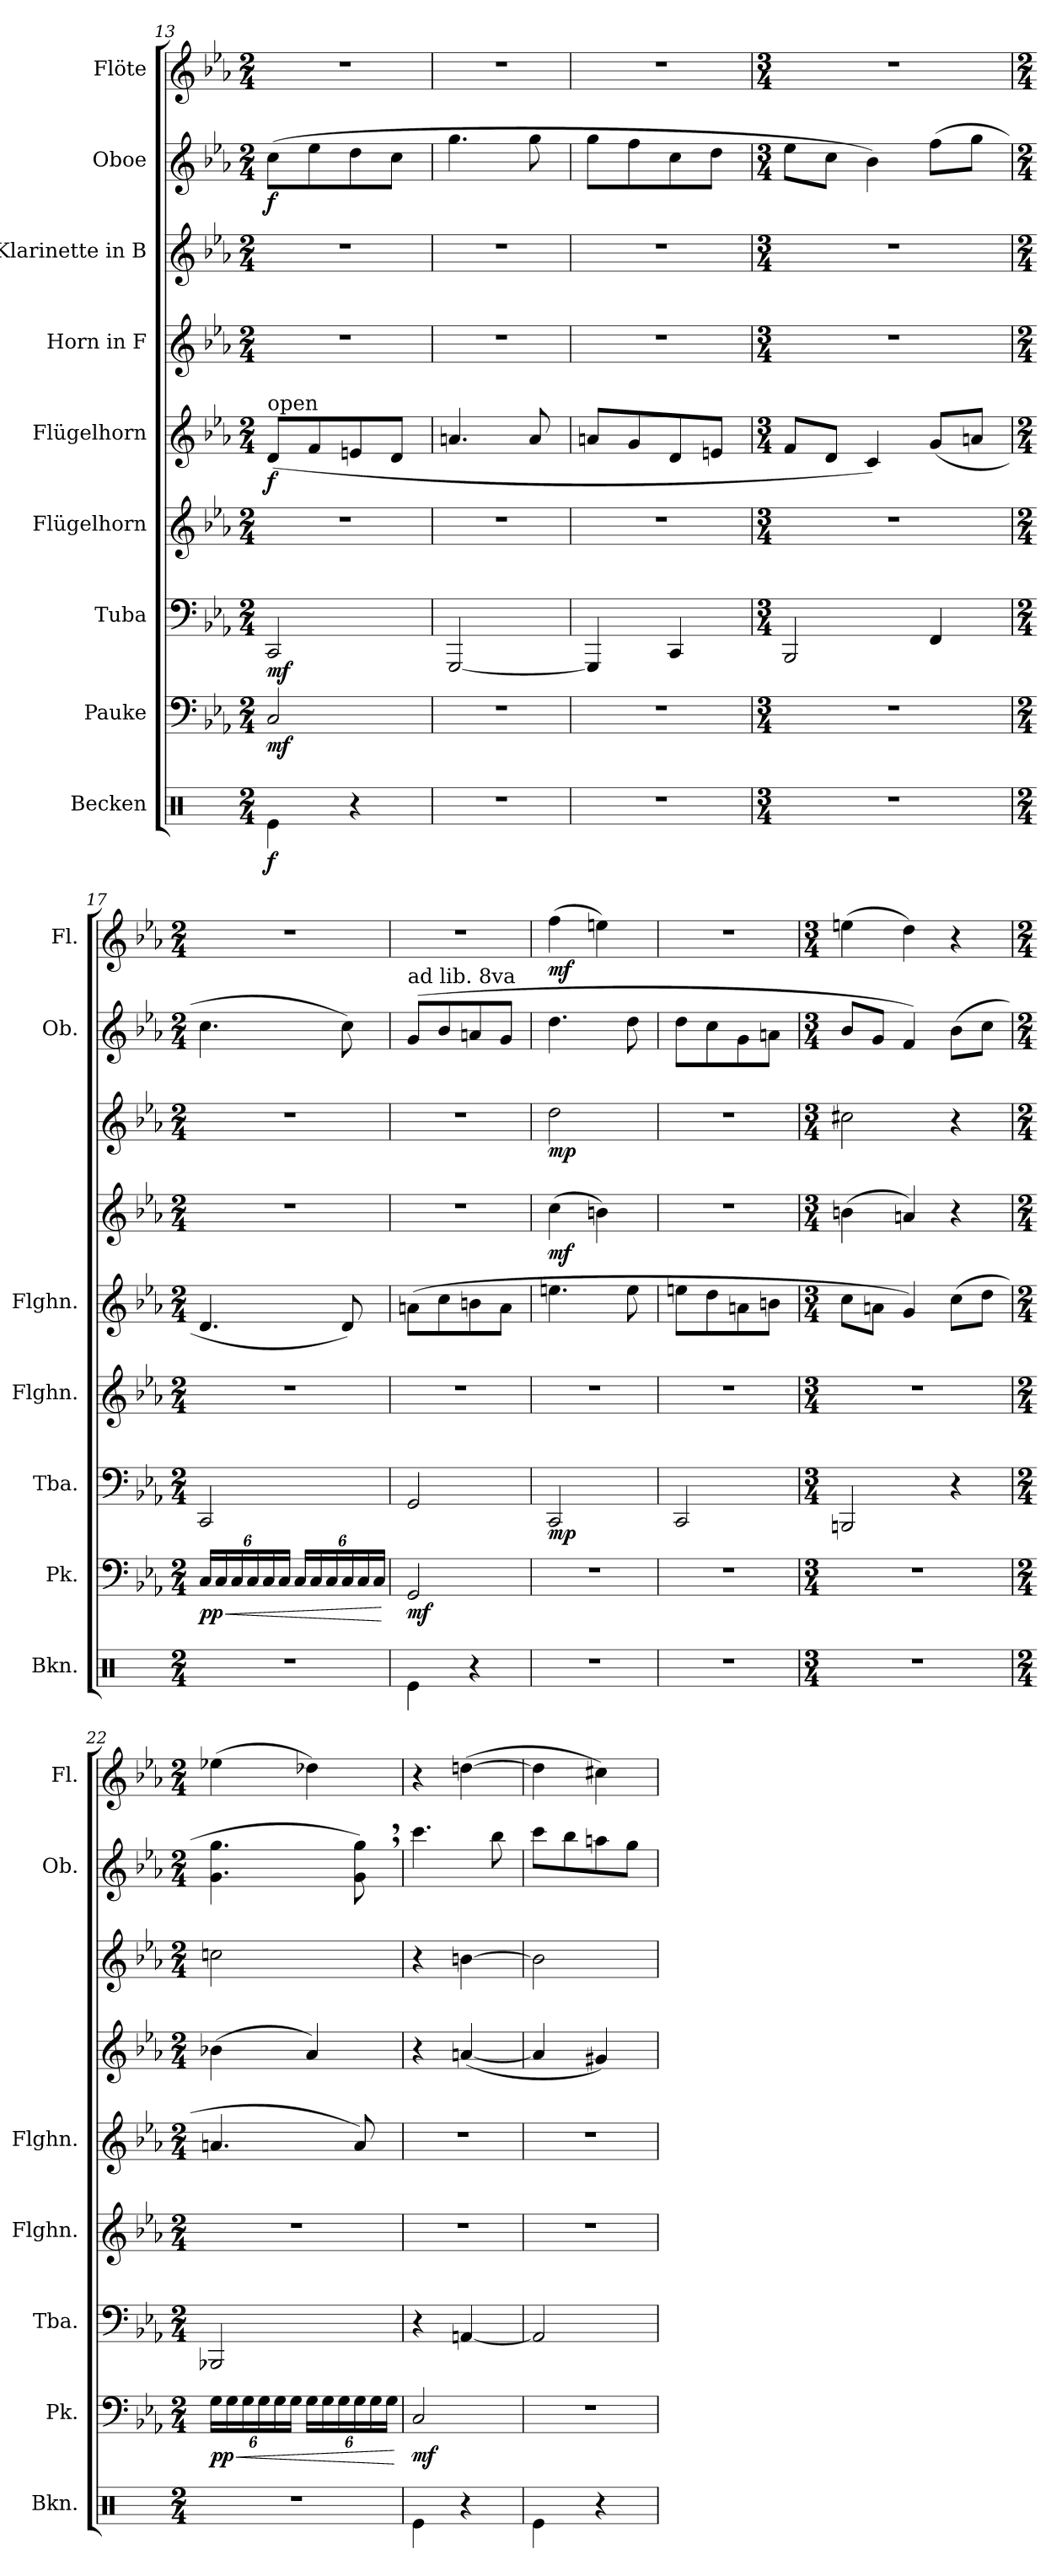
**kern	**dynam	**kern	**dynam	**kern	**dynam	**kern	**kern	**dynam	**kern	**dynam	**kern	**dynam	**kern	**dynam	**kern	**dynam
*part9	*part9	*part8	*part8	*part7	*part7	*part6	*part5	*part5	*part4	*part4	*part3	*part3	*part2	*part2	*part1	*part1
*staff9	*staff9	*staff8	*staff8	*staff7	*staff7	*staff6	*staff5	*staff5	*staff4	*staff4	*staff3	*staff3	*staff2	*staff2	*staff1	*staff1
*I"Becken	*	*I"Pauke	*	*I"Tuba	*	*I"Flügelhorn	*I"Flügelhorn	*	*I"Horn in F	*	*I"Klarinette in B	*	*I"Oboe	*	*I"Flöte	*
*I'Bkn.	*	*I'Pk.	*	*I'Tba.	*	*I'Flghn.	*I'Flghn.	*	*	*	*	*	*I'Ob.	*	*I'Fl.	*
*clefX	*	*clefF4	*	*clefF4	*	*clefG2	*clefG2	*	*clefG2	*	*clefG2	*	*clefG2	*	*clefG2	*
*	*	*	*	*	*	*ITrd1c2	*ITrd1c2	*	*ITrd4c7	*	*ITrd1c2	*	*	*	*	*
*k[]	*	*k[b-e-a-]	*	*k[b-e-a-]	*	*k[b-e-a-d-g-]	*k[b-e-a-d-g-]	*	*k[b-e-a-d-]	*	*k[b-e-a-d-g-]	*	*k[b-e-a-]	*	*k[b-e-a-]	*
*M2/4	*	*M2/4	*	*M2/4	*	*M2/4	*M2/4	*	*M2/4	*	*M2/4	*	*M2/4	*	*M2/4	*
=13	=13	=13	=13	=13	=13	=13	=13	=13	=13	=13	=13	=13	=13	=13	=13	=13
!	!	!	!	!	!	!	!LO:TX:a:t=open	!	!	!	!	!	!	!	!	!
!	!LO:DY:b	!	!LO:DY:b	!	!LO:DY:b	!	!	!LO:DY:b	!	!	!	!	!	!LO:DY:b	!	!
4Re\	f	2C/	mf	2CC/	mf	2r	(>8c/L	f	2r	.	2r	.	(>8cc\L	f	2r	.
.	.	.	.	.	.	.	8e-/	.	.	.	.	.	8ee-\	.	.	.
4r	.	.	.	.	.	.	8dn/	.	.	.	.	.	8dd\	.	.	.
.	.	.	.	.	.	.	8c/J	.	.	.	.	.	8cc\J	.	.	.
=14	=14	=14	=14	=14	=14	=14	=14	=14	=14	=14	=14	=14	=14	=14	=14	=14
2r	.	2r	.	[2GGG/	.	2r	4.gn/	.	2r	.	2r	.	4.gg\	.	2r	.
.	.	.	.	.	.	.	8g/	.	.	.	.	.	8gg\	.	.	.
=15	=15	=15	=15	=15	=15	=15	=15	=15	=15	=15	=15	=15	=15	=15	=15	=15
2r	.	2r	.	4GGG/]	.	2r	8gn/L	.	2r	.	2r	.	8gg\L	.	2r	.
.	.	.	.	.	.	.	8f/	.	.	.	.	.	8ff\	.	.	.
.	.	.	.	4CC/	.	.	8c/	.	.	.	.	.	8cc\	.	.	.
.	.	.	.	.	.	.	8dn/J	.	.	.	.	.	8dd\J	.	.	.
=16	=16	=16	=16	=16	=16	=16	=16	=16	=16	=16	=16	=16	=16	=16	=16	=16
*M3/4	*	*M3/4	*	*M3/4	*	*M3/4	*M3/4	*	*M3/4	*	*M3/4	*	*M3/4	*	*M3/4	*
2.r	.	2.r	.	2BBB-/	.	2.r	8e-/L	.	2.r	.	2.r	.	8ee-\L	.	2.r	.
.	.	.	.	.	.	.	8c/J	.	.	.	.	.	8cc\J	.	.	.
.	.	.	.	.	.	.	4B-/)	.	.	.	.	.	4b-\)	.	.	.
.	.	.	.	4FF/	.	.	(<8f/L	.	.	.	.	.	(>8ff\L	.	.	.
.	.	.	.	.	.	.	8gn/J	.	.	.	.	.	8gg\J	.	.	.
!!LO:PB:g=z
=17	=17	=17	=17	=17	=17	=17	=17	=17	=17	=17	=17	=17	=17	=17	=17	=17
*M2/4	*	*M2/4	*	*M2/4	*	*M2/4	*M2/4	*	*M2/4	*	*M2/4	*	*M2/4	*	*M2/4	*
*	*	*Xbrackettup	*	*	*	*	*	*	*	*	*	*	*	*	*	*
!	!	!	!LO:HP:b	!	!	!	!	!	!	!	!	!	!	!	!	!
!	!	!	!LO:DY:n=1:b	!	!	!	!	!	!	!	!	!	!	!	!	!
2r	.	24C/LL	< pp	2CC/	.	2r	4.c/	.	2r	.	2r	.	4.cc\	.	2r	.
.	.	24C/	.	.	.	.	.	.	.	.	.	.	.	.	.	.
.	.	24C/	.	.	.	.	.	.	.	.	.	.	.	.	.	.
.	.	24C/	.	.	.	.	.	.	.	.	.	.	.	.	.	.
.	.	24C/	.	.	.	.	.	.	.	.	.	.	.	.	.	.
.	.	24C/JJ	.	.	.	.	.	.	.	.	.	.	.	.	.	.
.	.	24C/LL	.	.	.	.	.	.	.	.	.	.	.	.	.	.
.	.	24C/	.	.	.	.	.	.	.	.	.	.	.	.	.	.
.	.	24C/	.	.	.	.	.	.	.	.	.	.	.	.	.	.
.	.	24C/	.	.	.	.	8c/)	.	.	.	.	.	8cc\)	.	.	.
.	.	24C/	.	.	.	.	.	.	.	.	.	.	.	.	.	.
.	.	24C/JJ	.	.	.	.	.	.	.	.	.	.	.	.	.	.
.	.	.	[	.	.	.	.	.	.	.	.	.	.	.	.	.
=18	=18	=18	=18	=18	=18	=18	=18	=18	=18	=18	=18	=18	=18	=18	=18	=18
!	!	!	!	!	!	!	!	!	!	!	!	!	!LO:TX:a:t=ad lib. 8va	!	!	!
!	!	!	!LO:DY:b	!	!	!	!	!	!	!	!	!	!	!	!	!
4Re\	.	2GG/	mf	2GG/	.	2r	(>8gn\L	.	2r	.	2r	.	(>8g/L	.	2r	.
.	.	.	.	.	.	.	8b-\	.	.	.	.	.	8b-/	.	.	.
4r	.	.	.	.	.	.	8an\	.	.	.	.	.	8an/	.	.	.
.	.	.	.	.	.	.	8g\J	.	.	.	.	.	8g/J	.	.	.
=19	=19	=19	=19	=19	=19	=19	=19	=19	=19	=19	=19	=19	=19	=19	=19	=19
!	!	!	!	!	!LO:DY:b	!	!	!	!	!LO:DY:b	!	!LO:DY:b	!	!	!	!LO:DY:b
2r	.	2r	.	2CC/	mp	2r	4.ddn\	.	(>4f\	mf	2cc\	mp	4.dd\	.	(>4ff\	mf
.	.	.	.	.	.	.	.	.	4en\)	.	.	.	.	.	4een\)	.
.	.	.	.	.	.	.	8dd\	.	.	.	.	.	8dd\	.	.	.
=20	=20	=20	=20	=20	=20	=20	=20	=20	=20	=20	=20	=20	=20	=20	=20	=20
2r	.	2r	.	2CC/	.	2r	8ddn\L	.	2r	.	2r	.	8dd\L	.	2r	.
.	.	.	.	.	.	.	8cc\	.	.	.	.	.	8cc\	.	.	.
.	.	.	.	.	.	.	8gn\	.	.	.	.	.	8g\	.	.	.
.	.	.	.	.	.	.	8an\J	.	.	.	.	.	8an\J	.	.	.
=21	=21	=21	=21	=21	=21	=21	=21	=21	=21	=21	=21	=21	=21	=21	=21	=21
*M3/4	*	*M3/4	*	*M3/4	*	*M3/4	*M3/4	*	*M3/4	*	*M3/4	*	*M3/4	*	*M3/4	*
2.r	.	2.r	.	2BBBn/	.	2.r	8b-\L	.	(>4en\	.	2bn\	.	8b-/L	.	(>4een\	.
.	.	.	.	.	.	.	8gn\J	.	.	.	.	.	8g/J	.	.	.
.	.	.	.	.	.	.	4f/)	.	4dn/)	.	.	.	4f/)	.	4dd\)	.
.	.	.	.	4r	.	.	(>8b-\L	.	4r	.	4r	.	(>8b-\L	.	4r	.
.	.	.	.	.	.	.	8cc\J	.	.	.	.	.	8cc\J	.	.	.
!!LO:PB:g=z
=22	=22	=22	=22	=22	=22	=22	=22	=22	=22	=22	=22	=22	=22	=22	=22	=22
*M2/4	*	*M2/4	*	*M2/4	*	*M2/4	*M2/4	*	*M2/4	*	*M2/4	*	*M2/4	*	*M2/4	*
!	!	!	!LO:HP:b	!	!	!	!	!	!	!	!	!	!	!	!	!
!	!	!	!LO:DY:n=1:b	!	!	!	!	!	!	!	!	!	!	!	!	!
2r	.	24G\LL	< pp	2BBB-X/	.	2r	4.gn/	.	(>4e-X\	.	2b-X\	.	4.g\ 4.gg!\	.	(>4ee-X\	.
.	.	24G\	.	.	.	.	.	.	.	.	.	.	.	.	.	.
.	.	24G\	.	.	.	.	.	.	.	.	.	.	.	.	.	.
.	.	24G\	.	.	.	.	.	.	.	.	.	.	.	.	.	.
.	.	24G\	.	.	.	.	.	.	.	.	.	.	.	.	.	.
.	.	24G\JJ	.	.	.	.	.	.	.	.	.	.	.	.	.	.
.	.	24G\LL	.	.	.	.	.	.	4d-/)	.	.	.	.	.	4dd-X\)	.
.	.	24G\	.	.	.	.	.	.	.	.	.	.	.	.	.	.
.	.	24G\	.	.	.	.	.	.	.	.	.	.	.	.	.	.
.	.	24G\	.	.	.	.	8g/)	.	.	.	.	.	8g\, 8gg!\,)	.	.	.
.	.	24G\	.	.	.	.	.	.	.	.	.	.	.	.	.	.
.	.	24G\JJ	.	.	.	.	.	.	.	.	.	.	.	.	.	.
.	.	.	[	.	.	.	.	.	.	.	.	.	.	.	.	.
=23	=23	=23	=23	=23	=23	=23	=23	=23	=23	=23	=23	=23	=23	=23	=23	=23
!	!	!	!LO:DY:b	!	!	!	!	!	!	!	!	!	!	!LO:DY:b	!	!
!	!	!	!	!	!	!	!	!	!	!	!	!	!	!LO:DY:n=1:b	!	!
4Re\	.	2C/	mf	4r	.	2r	2r	.	4r	.	4r	.	4.ccc\	other-dynamics f	4r	.
4r	.	.	.	[4AAn/	.	.	.	.	(<[4dn/	.	[4an\	.	.	.	(>[4ddn\	.
.	.	.	.	.	.	.	.	.	.	.	.	.	8bb-\	.	.	.
=24	=24	=24	=24	=24	=24	=24	=24	=24	=24	=24	=24	=24	=24	=24	=24	=24
4Re\	.	2r	.	2AA/]	.	2r	2r	.	4d/]	.	2a\]	.	8ccc\L	.	4dd\]	.
.	.	.	.	.	.	.	.	.	.	.	.	.	8bb-\	.	.	.
4r	.	.	.	.	.	.	.	.	4c#X/)	.	.	.	8aan\	.	4cc#X\)	.
.	.	.	.	.	.	.	.	.	.	.	.	.	8gg\J	.	.	.
=	=	=	=	=	=	=	=	=	=	=	=	=	=	=	=	=
*-	*-	*-	*-	*-	*-	*-	*-	*-	*-	*-	*-	*-	*-	*-	*-	*-
